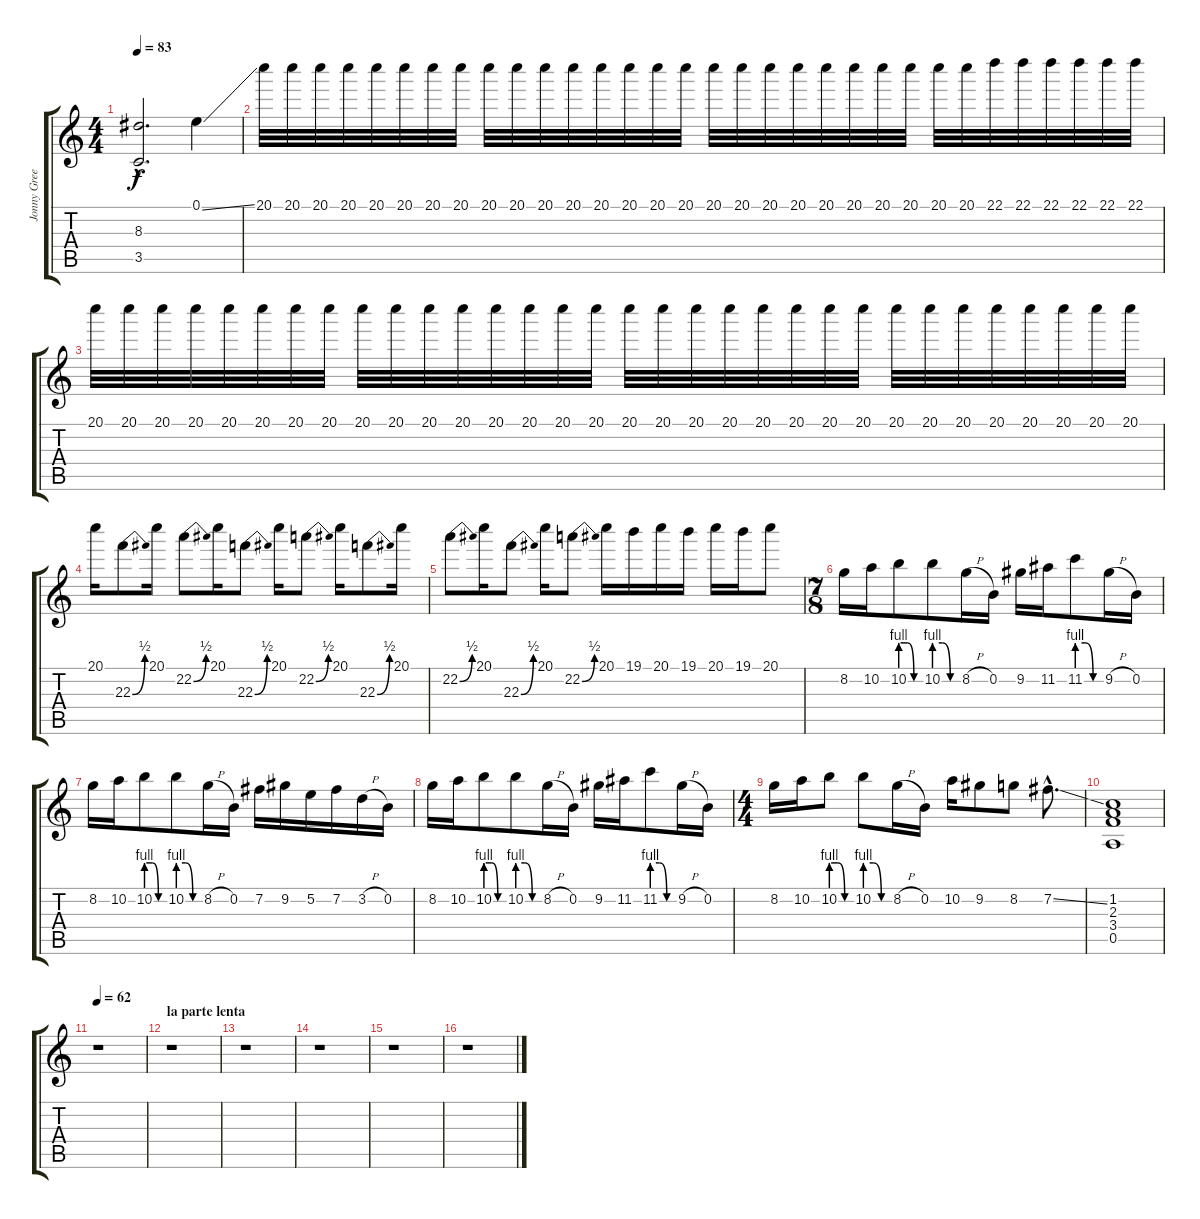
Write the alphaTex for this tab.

\track ("Jonny Greenwood" "Jonny Gree") {instrument electricguitarjazz}
\staff {score tabs}
\tuning (E4 B3 G3 D3 A2 E2) {hide}
\ts (4 4)
\tempo 83
\clef g2
\ks c
(8.3{hac t} 3.5{hac t}).2{d dy f} 0.1{ss}.4 |
20.1.32 20.1.32 20.1.32 20.1.32 20.1.32 20.1.32 20.1.32 20.1.32 20.1.32 20.1.32 20.1.32 20.1.32 20.1.32 20.1.32 20.1.32 20.1.32 20.1.32 20.1.32 20.1.32 20.1.32 20.1.32 20.1.32 20.1.32 20.1.32 20.1.32 20.1.32 22.1.32 22.1.32 22.1.32 22.1.32 22.1.32 22.1.32 |
20.1.32 20.1.32 20.1.32 20.1.32 20.1.32 20.1.32 20.1.32 20.1.32 20.1.32 20.1.32 20.1.32 20.1.32 20.1.32 20.1.32 20.1.32 20.1.32 20.1.32 20.1.32 20.1.32 20.1.32 20.1.32 20.1.32 20.1.32 20.1.32 20.1.32 20.1.32 20.1.32 20.1.32 20.1.32 20.1.32 20.1.32 20.1.32 |
20.1.16 22.3{be (bend 0 0 60 2)}.8 20.1.16 22.2{be (bend 0 0 60 2)}.8 20.1.16 22.3{be (bend 0 0 60 2)}.8 20.1.16 22.2{be (bend 0 0 60 2)}.8 20.1.16 22.3{be (bend 0 0 60 2)}.8 20.1.16 |
22.2{be (bend 0 0 60 2)}.8 20.1.16 22.3{be (bend 0 0 60 2)}.8 20.1.16 22.2{be (bend 0 0 60 2)}.8 20.1.16 19.1.16 20.1.16 19.1.16 20.1.16 19.1.16 20.1.8 |
\ts (7 8)
8.2.16 10.2.16 10.2{be (custom 0 4 20 4 40 0 60 0)}.8 10.2{be (custom 0 4 20 4 40 0 60 0)}.8 8.2{h}.16 0.2.16 9.2.16 11.2.16 11.2{be (custom 0 4 20 4 40 0 60 0)}.8 9.2{h}.16 0.2.16 |
8.2.16 10.2.16 10.2{be (custom 0 4 20 4 40 0 60 0)}.8 10.2{be (custom 0 4 20 4 40 0 60 0)}.8 8.2{h}.16 0.2.16 7.2.16 9.2.16 5.2.16 7.2.16 3.2{h}.16 0.2.16 |
8.2.16 10.2.16 10.2{be (custom 0 4 20 4 40 0 60 0)}.8 10.2{be (custom 0 4 20 4 40 0 60 0)}.8 8.2{h}.16 0.2.16 9.2.16 11.2.16 11.2{be (custom 0 4 20 4 40 0 60 0)}.8 9.2{h}.16 0.2.16 |
\ts (4 4)
8.2.16 10.2.16 10.2{be (custom 0 4 20 4 40 0 60 0)}.8 10.2{be (custom 0 4 20 4 40 0 60 0)}.8 8.2{h}.16 0.2.16 10.2.16 9.2.8 8.2.8 7.2{ss hac}.8{d} |
(1.2 2.3 3.4 0.5).1 |
\tempo 62
r.1 |
\section ("" "la parte lenta")
r.1 |
r.1 |
r.1 |
r.1 |
r.1
